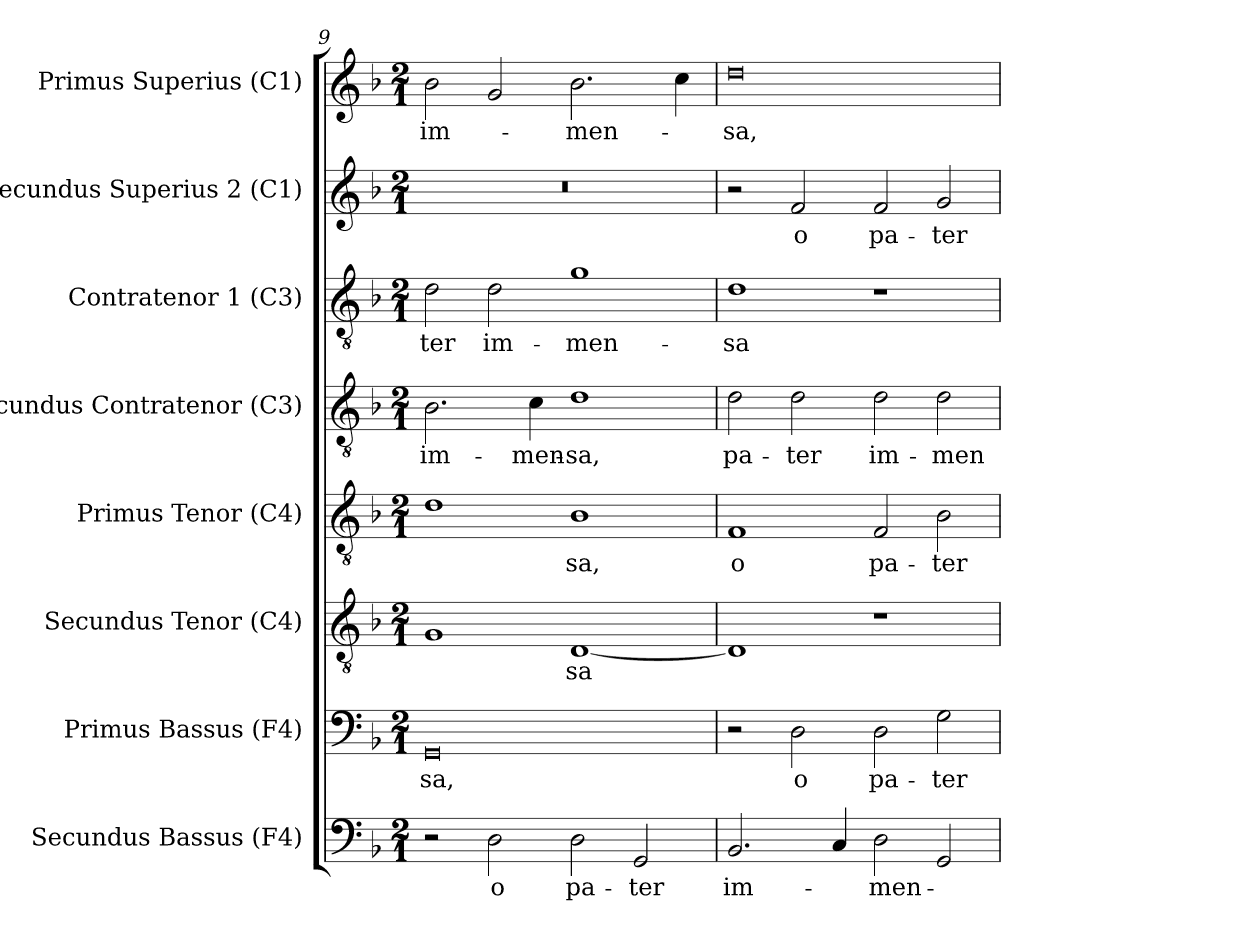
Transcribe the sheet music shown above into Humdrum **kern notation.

**kern	**text	**kern	**text	**kern	**text	**kern	**text	**kern	**text	**kern	**text	**kern	**text	**kern	**text
*part8	*part8	*part7	*part7	*part6	*part6	*part5	*part5	*part4	*part4	*part3	*part3	*part2	*part2	*part1	*part1
*staff8	*staff8	*staff7	*staff7	*staff6	*staff6	*staff5	*staff5	*staff4	*staff4	*staff3	*staff3	*staff2	*staff2	*staff1	*staff1
*I"Secundus Bassus (F4)	*	*I"Primus Bassus (F4)	*	*I"Secundus Tenor (C4)	*	*I"Primus Tenor (C4)	*	*I"Secundus  Contratenor (C3)	*	*I"Contratenor 1 (C3)	*	*I"Secundus Superius 2 (C1)	*	*I"Primus Superius (C1)	*
*I'B2	*	*I'B1	*	*I'T2	*	*I'T1	*	*I'A2	*	*I'A1	*	*I'C2	*	*I'C1	*
*clefF4	*	*clefF4	*	*clefGv2	*	*clefGv2	*	*clefGv2	*	*clefGv2	*	*clefG2	*	*clefG2	*
*	*	*	*	*	*	*ITrd7c12	*	*	*	*	*	*	*	*	*
*k[b-]	*	*k[b-]	*	*k[b-]	*	*k[b-]	*	*k[b-]	*	*k[b-]	*	*k[b-]	*	*k[b-]	*
*F:	*	*F:	*	*F:	*	*F:	*	*F:	*	*F:	*	*F:	*	*F:	*
*M2/1	*	*M2/1	*	*M2/1	*	*M2/1	*	*M2/1	*	*M2/1	*	*M2/1	*	*M2/1	*
=9	=9	=9	=9	=9	=9	=9	=9	=9	=9	=9	=9	=9	=9	=9	=9
!	!	!	!LO:LY:b:color=#000000	!	!	!	!	!	!	!	!	!	!	!	!
!	!	!	!	!	!	!	!	!	!LO:LY:b:color=#000000	!	!	!	!	!	!
!	!	!	!	!	!	!	!	!	!	!	!LO:LY:b:color=#000000	!LO:N:vis=1	!	!	!
!	!	!	!	!	!	!	!	!	!	!	!	!	!	!	!LO:LY:b:color=#000000
2r	.	0GGi	-sa,	1Gi	.	1Di	.	2.B-i\	im-	2di\	-ter	0r	.	2b-i\	im-
!	!LO:LY:b:color=#000000	!	!	!	!	!	!	!	!	!	!	!	!	!	!
!	!	!	!	!	!	!	!	!	!	!	!LO:LY:b:color=#000000	!	!	!	!
2Di\	o	.	.	.	.	.	.	.	.	2di\	im-	.	.	2gi/	.
!	!	!	!	!	!	!	!	!	!LO:LY:b:color=#000000	!	!	!	!	!	!
.	.	.	.	.	.	.	.	4ci\	-men-	.	.	.	.	.	.
!	!LO:LY:b:color=#000000	!	!	!	!	!	!	!	!	!	!	!	!	!	!
!	!	!	!	!	!LO:LY:b:color=#000000	!	!	!	!	!	!	!	!	!	!
!	!	!	!	!	!	!	!LO:LY:b:color=#000000	!	!	!	!	!	!	!	!
!	!	!	!	!	!	!	!	!	!LO:LY:b:color=#000000	!	!	!	!	!	!
!	!	!	!	!	!	!	!	!	!	!	!LO:LY:b:color=#000000	!	!	!	!
!	!	!	!	!	!	!	!	!	!	!	!	!	!	!	!LO:LY:b:color=#000000
2Di\	pa-	.	.	[1Di	-sa	1BB-i	-sa,	1di	-sa,	1gi	-men-	.	.	2.b-i\	-men-
!	!LO:LY:b:color=#000000	!	!	!	!	!	!	!	!	!	!	!	!	!	!
2GGi/	-ter	.	.	.	.	.	.	.	.	.	.	.	.	.	.
.	.	.	.	.	.	.	.	.	.	.	.	.	.	4cci\	.
!!LO:PB:g=z
=10	=10	=10	=10	=10	=10	=10	=10	=10	=10	=10	=10	=10	=10	=10	=10
!	!LO:LY:b:color=#000000	!	!	!	!	!	!	!	!	!	!	!	!	!	!
!	!	!	!	!	!	!	!LO:LY:b:color=#000000	!	!	!	!	!	!	!	!
!	!	!	!	!	!	!	!	!	!LO:LY:b:color=#000000	!	!	!	!	!	!
!	!	!	!	!	!	!	!	!	!	!	!LO:LY:b:color=#000000	!	!	!	!
!	!	!	!	!	!	!	!	!	!	!	!	!	!	!	!LO:LY:b:color=#000000
2.BB-i/	im-	2r	.	1Di]	.	1FFi	o	2di\	pa-	1di	-sa	2r	.	0ddi	-sa,
!	!	!	!LO:LY:b:color=#000000	!	!	!	!	!	!	!	!	!	!	!	!
!	!	!	!	!	!	!	!	!	!LO:LY:b:color=#000000	!	!	!	!	!	!
!	!	!	!	!	!	!	!	!	!	!	!	!	!LO:LY:b:color=#000000	!	!
.	.	2Di\	o	.	.	.	.	2di\	-ter	.	.	2fi/	o	.	.
4Ci/	.	.	.	.	.	.	.	.	.	.	.	.	.	.	.
!	!LO:LY:b:color=#000000	!	!	!	!	!	!	!	!	!	!	!	!	!	!
!	!	!	!LO:LY:b:color=#000000	!	!	!	!	!	!	!	!	!	!	!	!
!	!	!	!	!	!	!	!LO:LY:b:color=#000000	!	!	!	!	!	!	!	!
!	!	!	!	!	!	!	!	!	!LO:LY:b:color=#000000	!	!	!	!	!	!
!	!	!	!	!	!	!	!	!	!	!	!	!	!LO:LY:b:color=#000000	!	!
2Di\	-men-	2Di\	pa-	1r	.	2FFi/	pa-	2di\	im-	1r	.	2fi/	pa-	.	.
!	!	!	!LO:LY:b:color=#000000	!	!	!	!	!	!	!	!	!	!	!	!
!	!	!	!	!	!	!	!LO:LY:b:color=#000000	!	!	!	!	!	!	!	!
!	!	!	!	!	!	!	!	!	!LO:LY:b:color=#000000	!	!	!	!	!	!
!	!	!	!	!	!	!	!	!	!	!	!	!	!LO:LY:b:color=#000000	!	!
2GGi/	.	2Gi\	-ter	.	.	2BB-i\	-ter	2di\	-men-	.	.	2gi/	-ter	.	.
=	=	=	=	=	=	=	=	=	=	=	=	=	=	=	=
*-	*-	*-	*-	*-	*-	*-	*-	*-	*-	*-	*-	*-	*-	*-	*-
